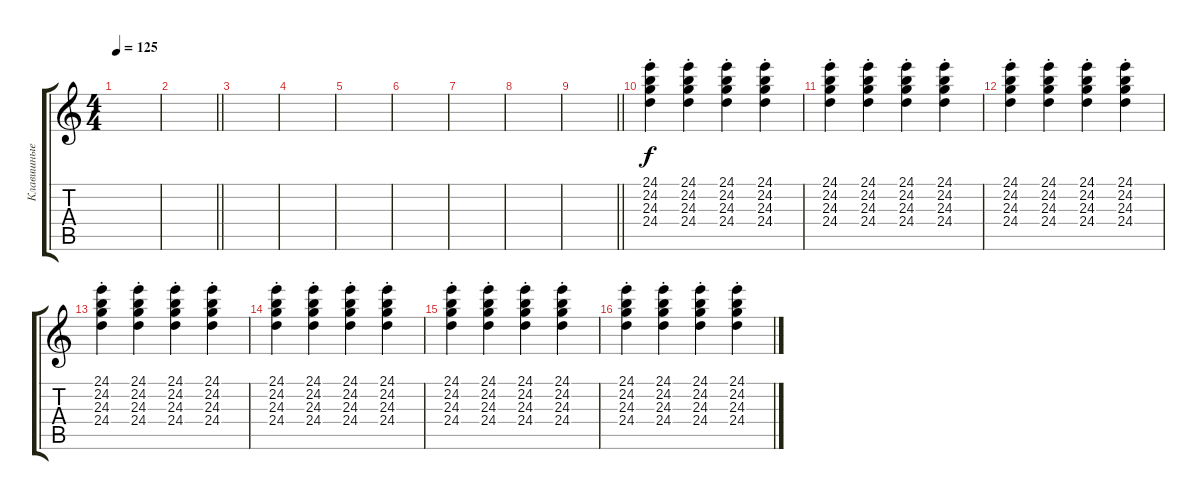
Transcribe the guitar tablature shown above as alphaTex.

\track ("Клавишные" "Клавишные") {instrument lead3calliope}
\staff {score tabs}
\tuning (E4 B3 G3 D3 A2 E2) {hide}
\ts (4 4)
\tempo 125
\clef g2
\ks c
|
\barLineRight lightlight
|
|
|
|
|
|
|
\barLineRight lightlight
|
(24.1{st} 24.2{st} 24.3{st} 24.4{st}).4{volume 16 instrument applause} (24.1{st} 24.2{st} 24.3{st} 24.4{st}).4 (24.1{st} 24.2{st} 24.3{st} 24.4{st}).4 (24.1{st} 24.2{st} 24.3{st} 24.4{st}).4 |
(24.1{st} 24.2{st} 24.3{st} 24.4{st}).4 (24.1{st} 24.2{st} 24.3{st} 24.4{st}).4 (24.1{st} 24.2{st} 24.3{st} 24.4{st}).4 (24.1{st} 24.2{st} 24.3{st} 24.4{st}).4 |
(24.1{st} 24.2{st} 24.3{st} 24.4{st}).4 (24.1{st} 24.2{st} 24.3{st} 24.4{st}).4 (24.1{st} 24.2{st} 24.3{st} 24.4{st}).4 (24.1{st} 24.2{st} 24.3{st} 24.4{st}).4 |
(24.1{st} 24.2{st} 24.3{st} 24.4{st}).4 (24.1{st} 24.2{st} 24.3{st} 24.4{st}).4 (24.1{st} 24.2{st} 24.3{st} 24.4{st}).4 (24.1{st} 24.2{st} 24.3{st} 24.4{st}).4 |
(24.1{st} 24.2{st} 24.3{st} 24.4{st}).4 (24.1{st} 24.2{st} 24.3{st} 24.4{st}).4 (24.1{st} 24.2{st} 24.3{st} 24.4{st}).4 (24.1{st} 24.2{st} 24.3{st} 24.4{st}).4 |
(24.1{st} 24.2{st} 24.3{st} 24.4{st}).4 (24.1{st} 24.2{st} 24.3{st} 24.4{st}).4 (24.1{st} 24.2{st} 24.3{st} 24.4{st}).4 (24.1{st} 24.2{st} 24.3{st} 24.4{st}).4 |
(24.1{st} 24.2{st} 24.3{st} 24.4{st}).4 (24.1{st} 24.2{st} 24.3{st} 24.4{st}).4 (24.1{st} 24.2{st} 24.3{st} 24.4{st}).4 (24.1{st} 24.2{st} 24.3{st} 24.4{st}).4
